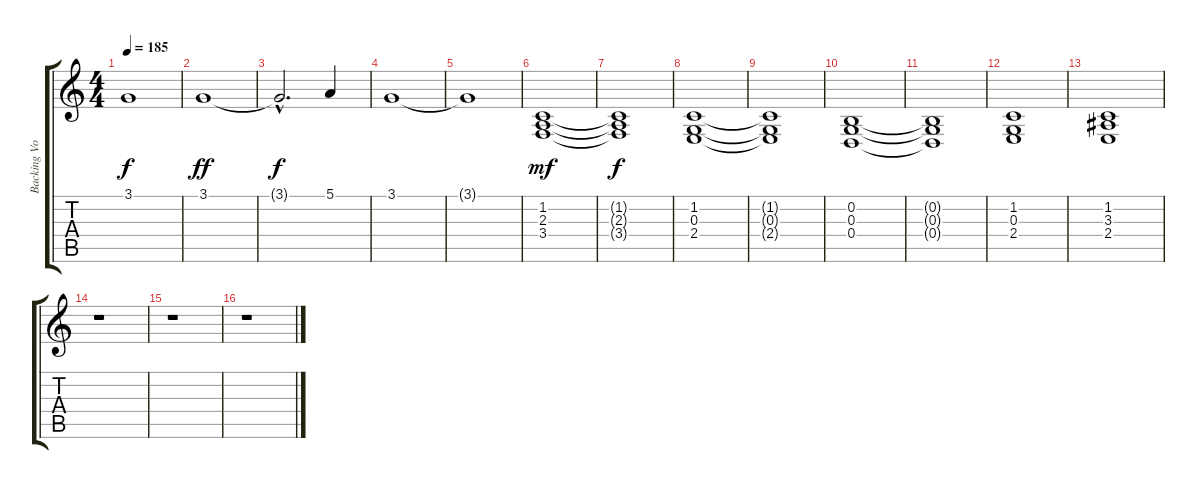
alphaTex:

\track ("Backing Vocals" "Backing Vo") {instrument choiraahs}
\staff {score tabs}
\tuning (E4 B3 G3 D3 A2 E2) {hide}
\ts (4 4)
\tempo 185
\clef g2
\ks c
3.1{t}.1{dy f} |
3.1.1{dy ff} |
3.1{hac t}.2{d dy f} 5.1.4 |
3.1.1 |
3.1{t}.1 |
(1.2 2.3 3.4).1{dy mf} |
(1.2{t} 2.3{t} 3.4{t}).1{dy f} |
(1.2 0.3 2.4).1 |
(1.2{t} 0.3{t} 2.4{t}).1 |
(0.2 0.3 0.4).1 |
(0.2{t} 0.3{t} 0.4{t}).1 |
(1.2 0.3 2.4).1 |
(1.2 3.3 2.4).1 |
r.1 |
r.1 |
r.1
